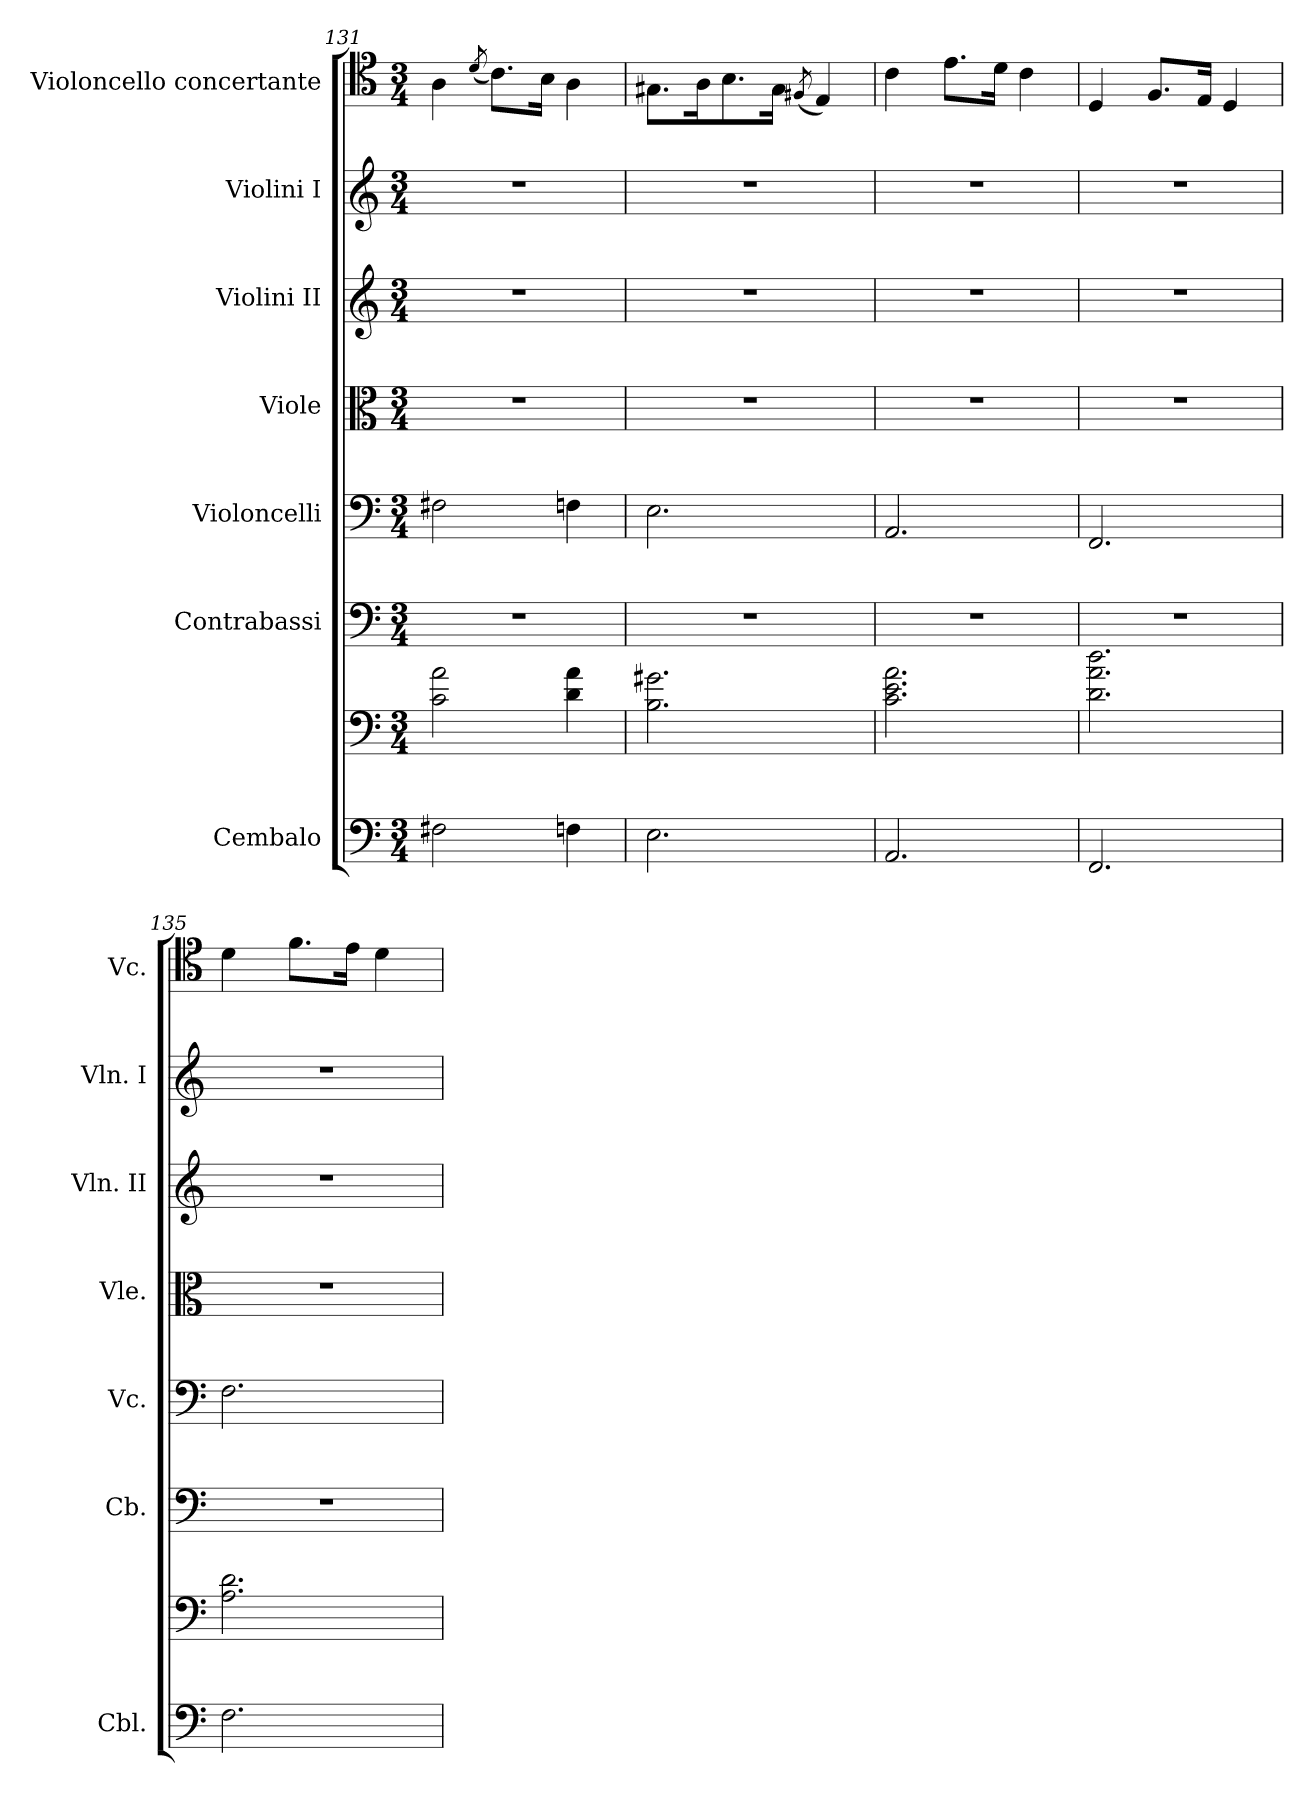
**kern	**kern	**kern	**kern	**kern	**kern	**kern	**kern
*part7	*part7	*part6	*part5	*part4	*part3	*part2	*part1
*staff8	*staff7	*staff6	*staff5	*staff4	*staff3	*staff2	*staff1
*I"Cembalo	*	*I"Contrabassi	*I"Violoncelli	*I"Viole	*I"Violini II	*I"Violini I	*I"Violoncello  concertante
*I'Cbl.	*	*I'Cb.	*I'Vc.	*I'Vle.	*I'Vln. II	*I'Vln. I	*I'Vc.
*clefF4	*clefF4	*clefF4	*clefF4	*clefC3	*clefG2	*clefG2	*clefC4
*	*	*ITrd7c12	*	*	*	*	*
*k[]	*k[]	*k[]	*k[]	*k[]	*k[]	*k[]	*k[]
*M3/4	*M3/4	*M3/4	*M3/4	*M3/4	*M3/4	*M3/4	*M3/4
=131	=131	=131	=131	=131	=131	=131	=131
2F#X\	2c\ 2a\	2.r	2F#X\	2.r	2.r	2.r	4A\
.	.	.	.	.	.	.	(<8qd/
.	.	.	.	.	.	.	8.c\L)
.	.	.	.	.	.	.	16B\Jk
4Fn\	4d\ 4a\	.	4Fn\	.	.	.	4A\
=132	=132	=132	=132	=132	=132	=132	=132
2.E\	2.B\ 2.g#X\	2.r	2.E\	2.r	2.r	2.r	8.G#X\L
.	.	.	.	.	.	.	16A\K
.	.	.	.	.	.	.	8.B\
.	.	.	.	.	.	.	16G#\Jk
.	.	.	.	.	.	.	(<8qF#X/
.	.	.	.	.	.	.	4E/)
!!LO:PB:g=z
=133	=133	=133	=133	=133	=133	=133	=133
2.AA/	2.c\ 2.e\ 2.a\	2.r	2.AA/	2.r	2.r	2.r	4c\
.	.	.	.	.	.	.	8.e\L
.	.	.	.	.	.	.	16d\Jk
.	.	.	.	.	.	.	4c\
=134	=134	=134	=134	=134	=134	=134	=134
2.FF/	2.d\ 2.a\ 2.dd\	2.r	2.FF/	2.r	2.r	2.r	4D/
.	.	.	.	.	.	.	8.F/L
.	.	.	.	.	.	.	16E/Jk
.	.	.	.	.	.	.	4D/
=135	=135	=135	=135	=135	=135	=135	=135
2.F\	2.A\ 2.d\	2.r	2.F\	2.r	2.r	2.r	4d\
.	.	.	.	.	.	.	8.f\L
.	.	.	.	.	.	.	16e\Jk
.	.	.	.	.	.	.	4d\
=	=	=	=	=	=	=	=
*-	*-	*-	*-	*-	*-	*-	*-
